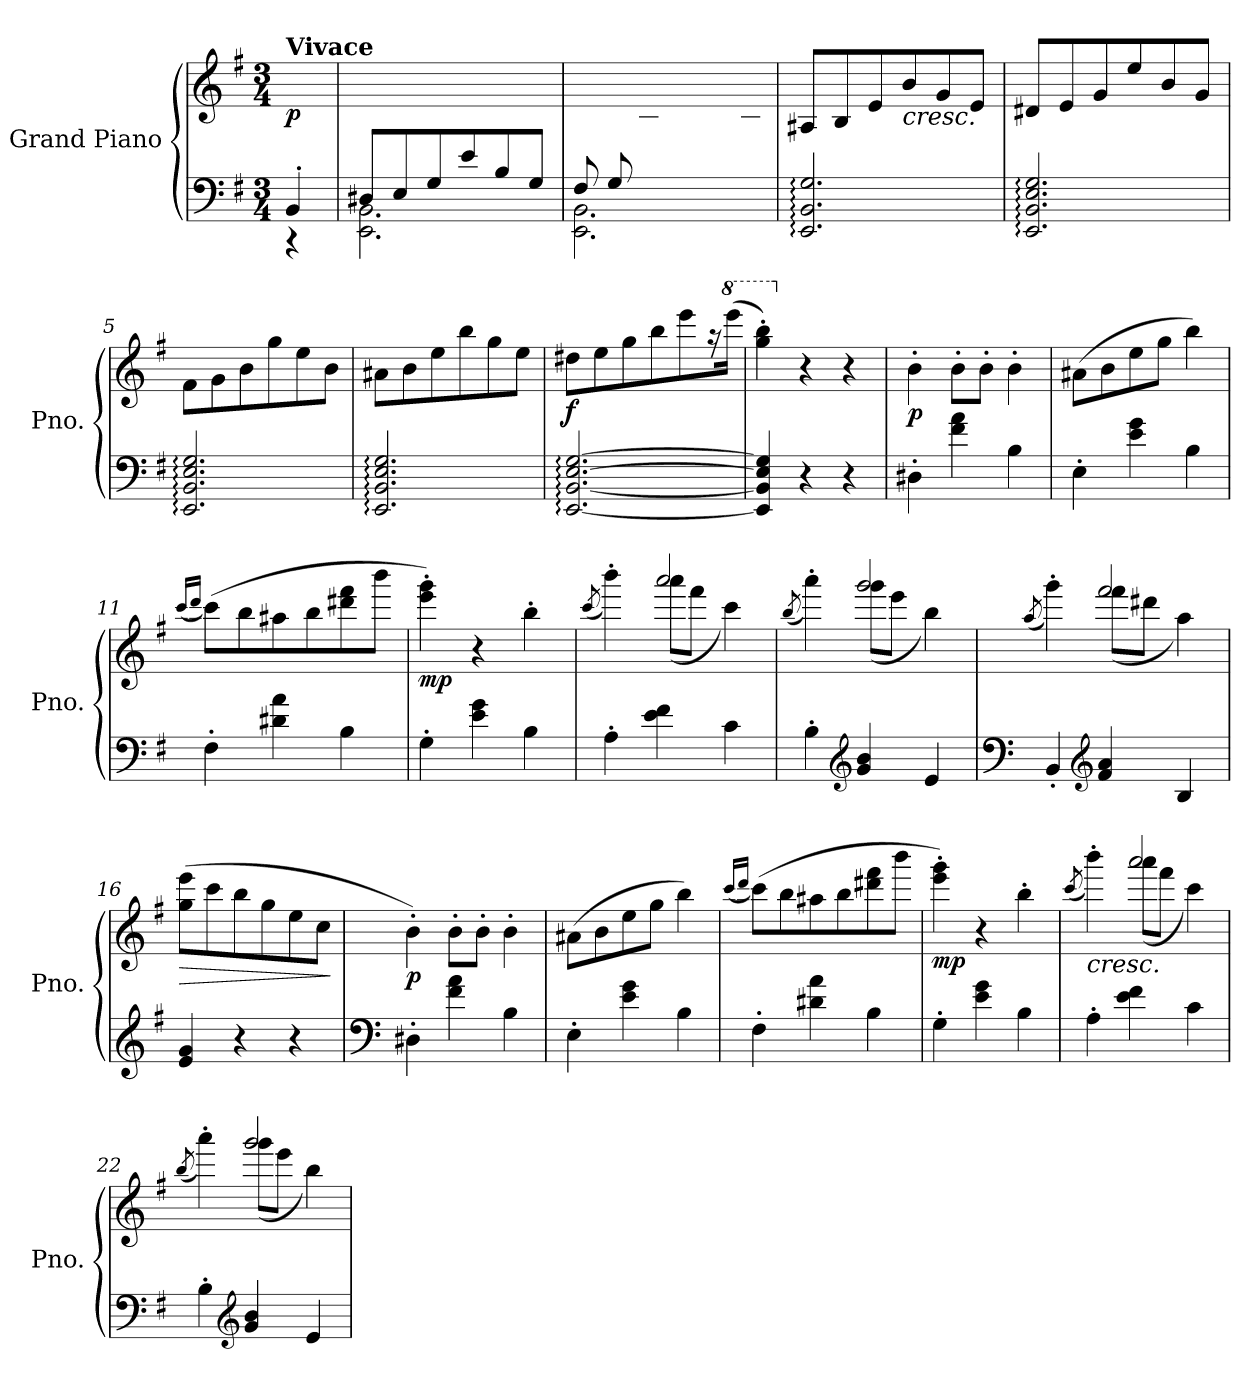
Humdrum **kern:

**kern	**kern	**dynam
*part1	*part1	*part1
*staff2	*staff1	*staff1/2
*I"Grand Piano	*	*
*I'Pno.	*	*
*clefF4	*clefG2	*
*k[f#]	*k[f#]	*
*M3/4	*M3/4	*
=	=	=
*^	*	*
!	!	!LO:TX:a:B:t=Vivace	!
!	!	!	!LO:DY:b
4BB'/	4rCC	4ryy	p
=1	=1	=1	=1
(>8D#X/L	2.EE\ 2.BB\	2.ryy	.
8E/	.	.	.
8G/	.	.	.
8e/	.	.	.
8B/	.	.	.
8G/J	.	.	.
=2	=2	=2	=2
8F#/L	2.EE\ 2.BB\	4ryy	.
8G/	.	.	.
2ryy	.	8B\	.
.	.	8g\	.
.	.	8e\	.
.	.	8B\J	.
*v	*v	*	*
=3	=3	=3
2.EE/: 2.BB/: 2.G/:	8A#X/L	.
.	8B/	.
.	8e/	.
!	!LO:TX:b:i:t=cresc.	!
.	8b/	.
.	8g/	.
.	8e/J	.
=4	=4	=4
2.EE/: 2.BB/: 2.E/: 2.G/:	8d#X/L	.
.	8e/	.
.	8g/	.
.	8ee/	.
.	8b/	.
.	8g/J	.
!!LO:LB:g=z
=5	=5	=5
2.EE/: 2.BB/: 2.E/: 2.G/:	8f#\L	.
.	8g\	.
.	8b\	.
.	8gg\	.
.	8ee\	.
.	8b\J	.
=6	=6	=6
2.EE/: 2.BB/: 2.E/: 2.G/:	8a#X\L	.
.	8b\	.
.	8ee\	.
.	8bb\	.
.	8gg\	.
.	8ee\J	.
=7	=7	=7
!	!	!LO:DY:b
[2.EE/: [2.BB/: [2.E/: [2.G/:	8dd#X\L	f
.	8ee\	.
.	8gg\	.
.	8bb\	.
.	8eee\)	.
.	16raa	.
*	*8va	*
.	(>16eeee\Jk	.
=8	=8	=8
4EE/] 4BB/] 4E/] 4G/]	4ggg\' 4bbb\')	.
*	*X8va	*
4r	4r	.
4r	4r	.
=9	=9	=9
!	!	!LO:DY:b
4D#X'\	4b'\	p
4f#\ 4a\	8b'\L	.
.	8b'\J	.
4B\	4b'\	.
!!LO:LB:g=z
=10	=10	=10
4E'\	(>8a#X\L	.
.	8b\	.
4e\ 4g\	8ee\	.
.	8gg\J	.
4B\	4bb\)	.
=11	=11	=11
.	(<16qccc/LL	.
.	16qddd/JJ	.
4F#'\	(>8ccc\L)	.
.	8bb\	.
4d#X\ 4a\	8aa#X\	.
.	8bb\	.
4B\	8ddd#X\ 8fff#\	.
.	8bbb\J	.
=12	=12	=12
!	!	!LO:DY:b
4G'\	4eee\' 4ggg\')	mp
4e\ 4g\	4r	.
4B\	4bb'\	.
=13	=13	=13
*	*^	*
.	.	(<8qccc/	.
4A'\	4ryy	4bbb'\)	.
4e\ 4f#\	2aaa/	(>8aaa\L	.
.	.	8fff#\J	.
4c\	.	4ccc\)	.
=14	=14	=14	=14
.	.	(<8qbb/	.
4B'\	4ryy	4aaa'\)	.
*clefG2	*	*	*
4g/ 4b/	2ggg/	(>8ggg\L	.
.	.	8eee\J	.
4e/	.	4bb\)	.
!!LO:LB:g=z	!!
=15	=15	=15	=15
*clefF4	*	*	*
.	.	(<8qaa/	.
4BB'/	4ryy	4ggg'\)	.
*clefG2	*	*	*
4f#/ 4a/	2fff#/	(>8fff#\L	.
.	.	8ddd#X\J	.
4B/	.	4aa\)	.
=16	=16	=16	=16
!	!	!	!LO:HP:b
*	*v	*v	*
4e/ 4g/	(>8gg\ 8eee\L	>
.	8ccc\	.
4r	8bb\	.
.	8gg\	.
4r	8ee\	.
.	8cc\J	.
.	.	]
=17	=17	=17
*clefF4	*	*
!	!	!LO:DY:b
4D#X'\	4b'\)	p
4f#\ 4a\	8b'\L	.
.	8b'\J	.
4B\	4b'\	.
=18	=18	=18
4E'\	(>8a#X\L	.
.	8b\	.
4e\ 4g\	8ee\	.
.	8gg\J	.
4B\	4bb\)	.
=19	=19	=19
.	(<16qccc/LL	.
.	16qddd/JJ	.
4F#'\	(>8ccc\L)	.
.	8bb\	.
4d#X\ 4a\	8aa#X\	.
.	8bb\	.
4B\	8ddd#X\ 8fff#\	.
.	8bbb\J	.
!!LO:LB:g=z
=20	=20	=20
!	!	!LO:DY:b
4G'\	4eee\' 4ggg\')	mp
4e\ 4g\	4r	.
4B\	4bb'\	.
=21	=21	=21
*	*^	*
.	.	(<8qccc/	.
!	!LO:TX:b:i:t=cresc.	!	!
4A'\	4ryy	4bbb'\)	.
4e\ 4f#\	2aaa/	(>8aaa\L	.
.	.	8fff#\J	.
4c\	.	4ccc\)	.
=22	=22	=22	=22
.	.	(<8qbb/	.
4B'\	4ryy	4aaa'\)	.
*clefG2	*	*	*
4g/ 4b/	2ggg/	(>8ggg\L	.
.	.	8eee\J	.
4e/	.	4bb\)	.
*	*v	*v	*
=	=	=
*-	*-	*-
